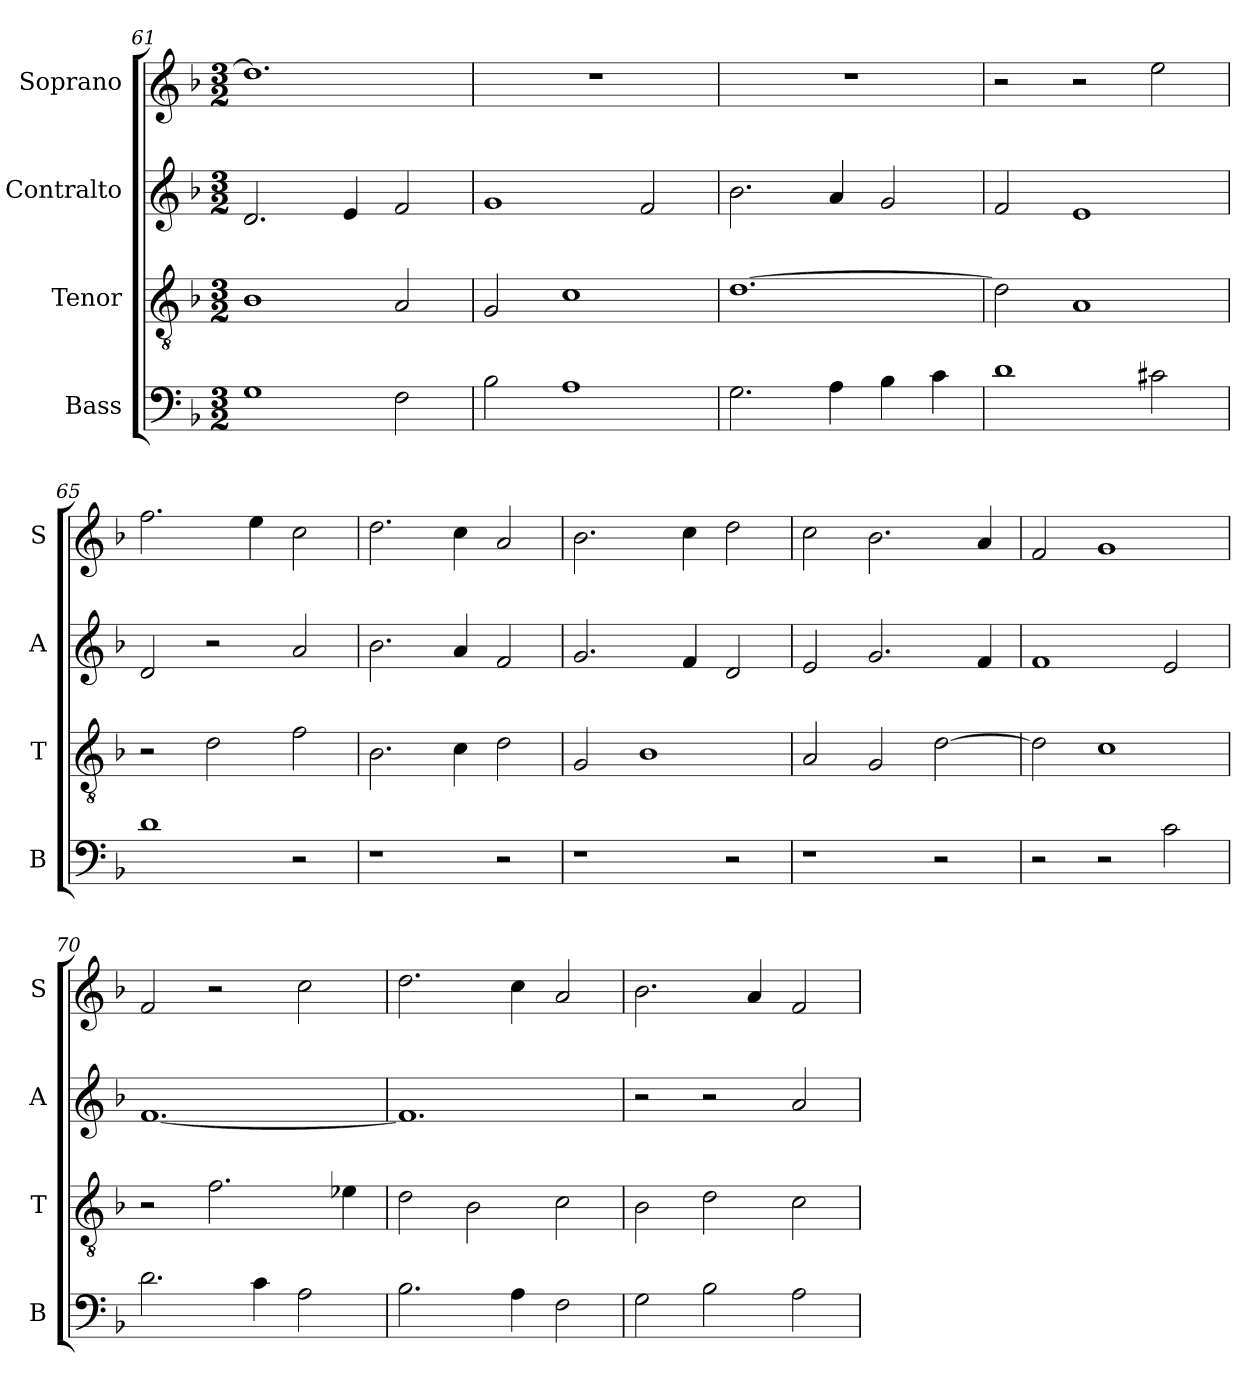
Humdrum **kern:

**kern	**kern	**kern	**kern
*part4	*part3	*part2	*part1
*staff4	*staff3	*staff2	*staff1
*I"Bass	*I"Tenor	*I"Contralto	*I"Soprano
*I'B	*I'T	*I'A	*I'S
*clefF4	*clefGv2	*clefG2	*clefG2
*k[b-]	*k[b-]	*k[b-]	*k[b-]
*D:aeo	*D:aeo	*D:aeo	*D:aeo
*M3/2	*M3/2	*M3/2	*M3/2
=61	=61	=61	=61
1G	1B-	2.d	1.dd]
.	.	4e	.
2F	2A	2f	.
=62	=62	=62	=62
2B-	2G	1g	1.r
1A	1c	.	.
.	.	2f	.
=63	=63	=63	=63
2.G	[1.d	2.b-	1.r
4A	.	4a	.
4B-	.	2g	.
4c	.	.	.
=64	=64	=64	=64
1d	2d]	2f	2r
.	1A	1e	2r
2c#X	.	.	2ee
=65	=65	=65	=65
1d	2r	2d	2.ff
.	2d	2r	.
.	.	.	4ee
2r	2f	2a	2cc
=66	=66	=66	=66
1r	2.B-	2.b-	2.dd
.	4c	4a	4cc
2r	2d	2f	2a
=67	=67	=67	=67
1r	2G	2.g	2.b-
.	1B-	.	.
.	.	4f	4cc
2r	.	2d	2dd
=68	=68	=68	=68
1r	2A	2e	2cc
.	2G	2.g	2.b-
2r	[2d	.	.
.	.	4f	4a
=69	=69	=69	=69
2r	2d]	1f	2f
2r	1c	.	1g
2c	.	2e	.
=70	=70	=70	=70
2.d	2r	[1.f	2f
.	2.f	.	2r
4c	.	.	.
2A	.	.	2cc
.	4e-X	.	.
=71	=71	=71	=71
2.B-	2d	1.f]	2.dd
.	2B-	.	.
4A	.	.	4cc
2F	2c	.	2a
=72	=72	=72	=72
2G	2B-	2r	2.b-
2B-	2d	2r	.
.	.	.	4a
2A	2c	2a	2f
=	=	=	=
*-	*-	*-	*-
